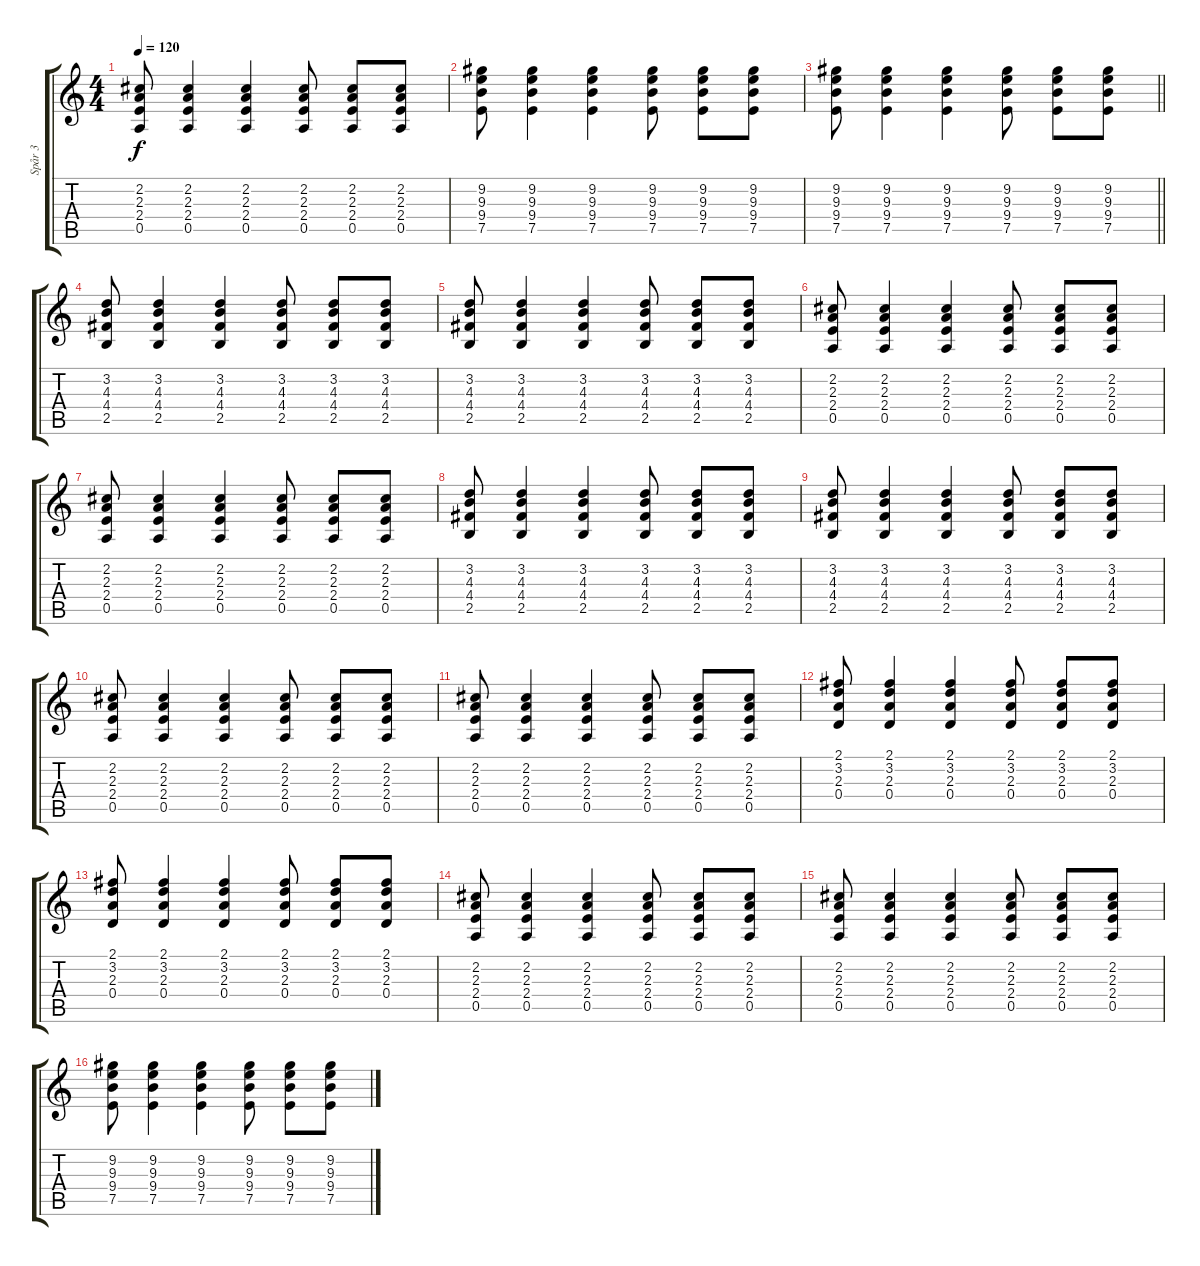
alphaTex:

\track ("Spår 3" "Spår 3") {instrument acousticguitarsteel}
\staff {score tabs}
\tuning (E4 B3 G3 D3 A2 E2) {hide}
\ts (4 4)
\tempo 120
\clef g2
\ks c
(2.2 2.3 2.4 0.5).8{dy f} (2.2 2.3 2.4 0.5).4 (2.2 2.3 2.4 0.5).4 (2.2 2.3 2.4 0.5).8 (2.2 2.3 2.4 0.5).8 (2.2 2.3 2.4 0.5).8 |
(9.2 9.3 9.4 7.5).8 (9.2 9.3 9.4 7.5).4 (9.2 9.3 9.4 7.5).4 (9.2 9.3 9.4 7.5).8 (9.2 9.3 9.4 7.5).8 (9.2 9.3 9.4 7.5).8 |
\barLineRight lightlight
(9.2 9.3 9.4 7.5).8 (9.2 9.3 9.4 7.5).4 (9.2 9.3 9.4 7.5).4 (9.2 9.3 9.4 7.5).8 (9.2 9.3 9.4 7.5).8 (9.2 9.3 9.4 7.5).8 |
(3.2 4.3 4.4 2.5).8 (3.2 4.3 4.4 2.5).4 (3.2 4.3 4.4 2.5).4 (3.2 4.3 4.4 2.5).8 (3.2 4.3 4.4 2.5).8 (3.2 4.3 4.4 2.5).8 |
(3.2 4.3 4.4 2.5).8 (3.2 4.3 4.4 2.5).4 (3.2 4.3 4.4 2.5).4 (3.2 4.3 4.4 2.5).8 (3.2 4.3 4.4 2.5).8 (3.2 4.3 4.4 2.5).8 |
(2.2 2.3 2.4 0.5).8 (2.2 2.3 2.4 0.5).4 (2.2 2.3 2.4 0.5).4 (2.2 2.3 2.4 0.5).8 (2.2 2.3 2.4 0.5).8 (2.2 2.3 2.4 0.5).8 |
(2.2 2.3 2.4 0.5).8 (2.2 2.3 2.4 0.5).4 (2.2 2.3 2.4 0.5).4 (2.2 2.3 2.4 0.5).8 (2.2 2.3 2.4 0.5).8 (2.2 2.3 2.4 0.5).8 |
(3.2 4.3 4.4 2.5).8 (3.2 4.3 4.4 2.5).4 (3.2 4.3 4.4 2.5).4 (3.2 4.3 4.4 2.5).8 (3.2 4.3 4.4 2.5).8 (3.2 4.3 4.4 2.5).8 |
(3.2 4.3 4.4 2.5).8 (3.2 4.3 4.4 2.5).4 (3.2 4.3 4.4 2.5).4 (3.2 4.3 4.4 2.5).8 (3.2 4.3 4.4 2.5).8 (3.2 4.3 4.4 2.5).8 |
(2.2 2.3 2.4 0.5).8 (2.2 2.3 2.4 0.5).4 (2.2 2.3 2.4 0.5).4 (2.2 2.3 2.4 0.5).8 (2.2 2.3 2.4 0.5).8 (2.2 2.3 2.4 0.5).8 |
(2.2 2.3 2.4 0.5).8 (2.2 2.3 2.4 0.5).4 (2.2 2.3 2.4 0.5).4 (2.2 2.3 2.4 0.5).8 (2.2 2.3 2.4 0.5).8 (2.2 2.3 2.4 0.5).8 |
(2.1 3.2 2.3 0.4).8 (2.1 3.2 2.3 0.4).4 (2.1 3.2 2.3 0.4).4 (2.1 3.2 2.3 0.4).8 (2.1 3.2 2.3 0.4).8 (2.1 3.2 2.3 0.4).8 |
(2.1 3.2 2.3 0.4).8 (2.1 3.2 2.3 0.4).4 (2.1 3.2 2.3 0.4).4 (2.1 3.2 2.3 0.4).8 (2.1 3.2 2.3 0.4).8 (2.1 3.2 2.3 0.4).8 |
(2.2 2.3 2.4 0.5).8 (2.2 2.3 2.4 0.5).4 (2.2 2.3 2.4 0.5).4 (2.2 2.3 2.4 0.5).8 (2.2 2.3 2.4 0.5).8 (2.2 2.3 2.4 0.5).8 |
(2.2 2.3 2.4 0.5).8 (2.2 2.3 2.4 0.5).4 (2.2 2.3 2.4 0.5).4 (2.2 2.3 2.4 0.5).8 (2.2 2.3 2.4 0.5).8 (2.2 2.3 2.4 0.5).8 |
(9.2 9.3 9.4 7.5).8 (9.2 9.3 9.4 7.5).4 (9.2 9.3 9.4 7.5).4 (9.2 9.3 9.4 7.5).8 (9.2 9.3 9.4 7.5).8 (9.2 9.3 9.4 7.5).8
